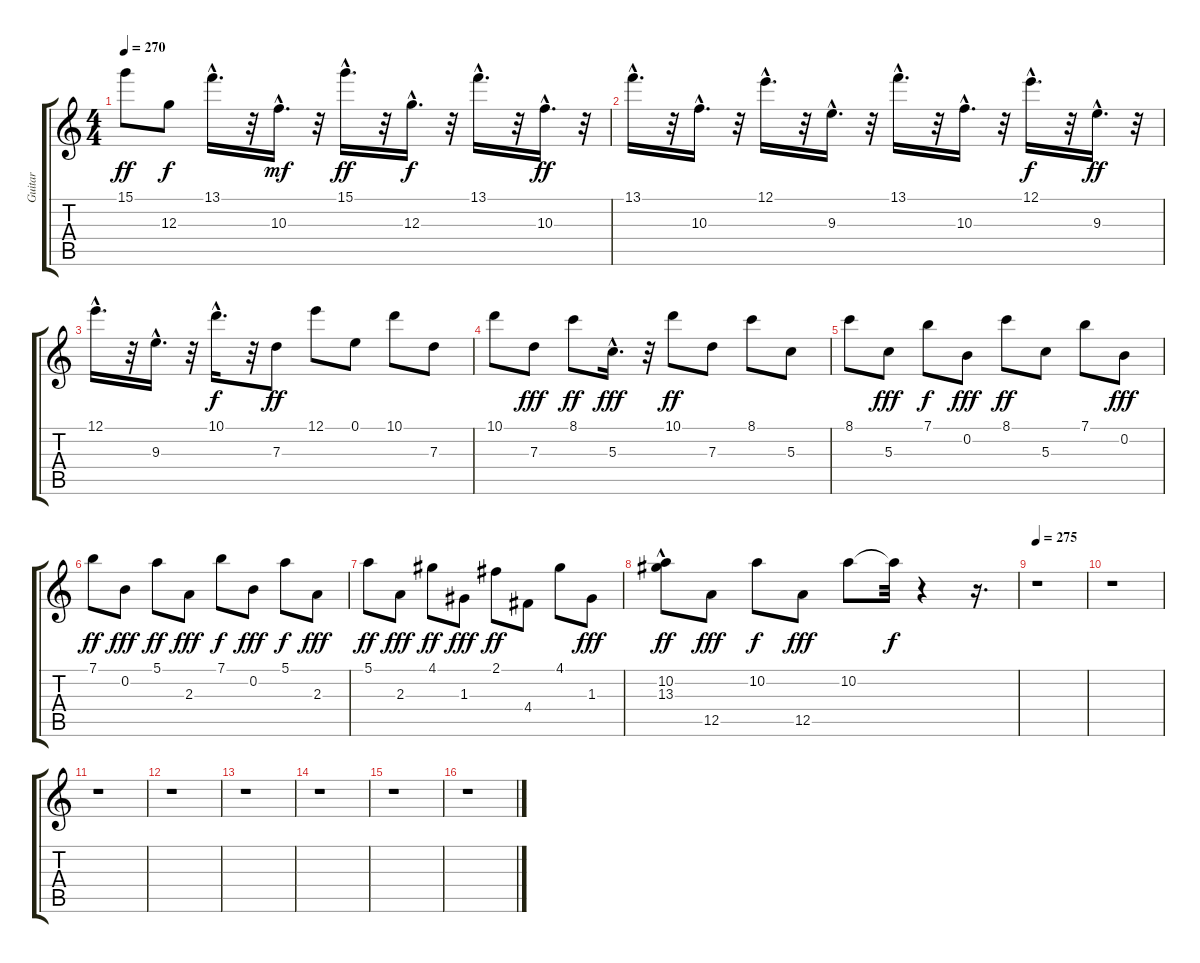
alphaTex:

\track ("Guitar" "Guitar") {instrument acousticguitarnylon}
\staff {score tabs}
\tuning (E4 B3 G3 D3 A2 E2) {hide}
\ts (4 4)
\tempo 270
\clef g2
\ks c
15.1.8{dy ff} 12.3.8{dy f} 13.1{hac}.16{d} r.32 10.3{hac}.16{d dy mf} r.32 15.1{hac}.16{d dy ff} r.32 12.3{hac}.16{d dy f} r.32 13.1{hac}.16{d} r.32 10.3{hac}.16{d dy ff} r.32 |
13.1{hac}.16{d} r.32 10.3{hac}.16{d} r.32 12.1{hac}.16{d} r.32 9.3{hac}.16{d} r.32 13.1{hac}.16{d} r.32 10.3{hac}.16{d} r.32 12.1{hac}.16{d dy f} r.32 9.3{hac}.16{d dy ff} r.32 |
12.1{hac}.16{d} r.32 9.3{hac}.16{d} r.32 10.1{hac}.16{d dy f} r.32 7.3.8{dy ff} 12.1.8 0.1.8 10.1.8 7.3.8 |
10.1.8 7.3.8{dy fff} 8.1.8{dy ff} 5.3{hac}.16{d dy fff} r.32 10.1.8{dy ff} 7.3.8 8.1.8 5.3.8 |
8.1.8 5.3.8{dy fff} 7.1.8{dy f} 0.2.8{dy fff} 8.1.8{dy ff} 5.3.8 7.1.8 0.2.8{dy fff} |
7.1.8{dy ff} 0.2.8{dy fff} 5.1.8{dy ff} 2.3.8{dy fff} 7.1.8{dy f} 0.2.8{dy fff} 5.1.8{dy f} 2.3.8{dy fff} |
5.1.8{dy ff} 2.3.8{dy fff} 4.1.8{dy ff} 1.3.8{dy fff} 2.1.8{dy ff} 4.4.8 4.1.8 1.3.8{dy fff} |
(10.2 13.3{hac}).8{dy ff} 12.5.8{dy fff} 10.2.8{dy f} 12.5.8{dy fff} 10.2.8 10.2{t}.32{dy f} r.4 r.16{d} |
\tempo 275
r.1 |
r.1 |
r.1 |
r.1 |
r.1 |
r.1 |
r.1 |
r.1
